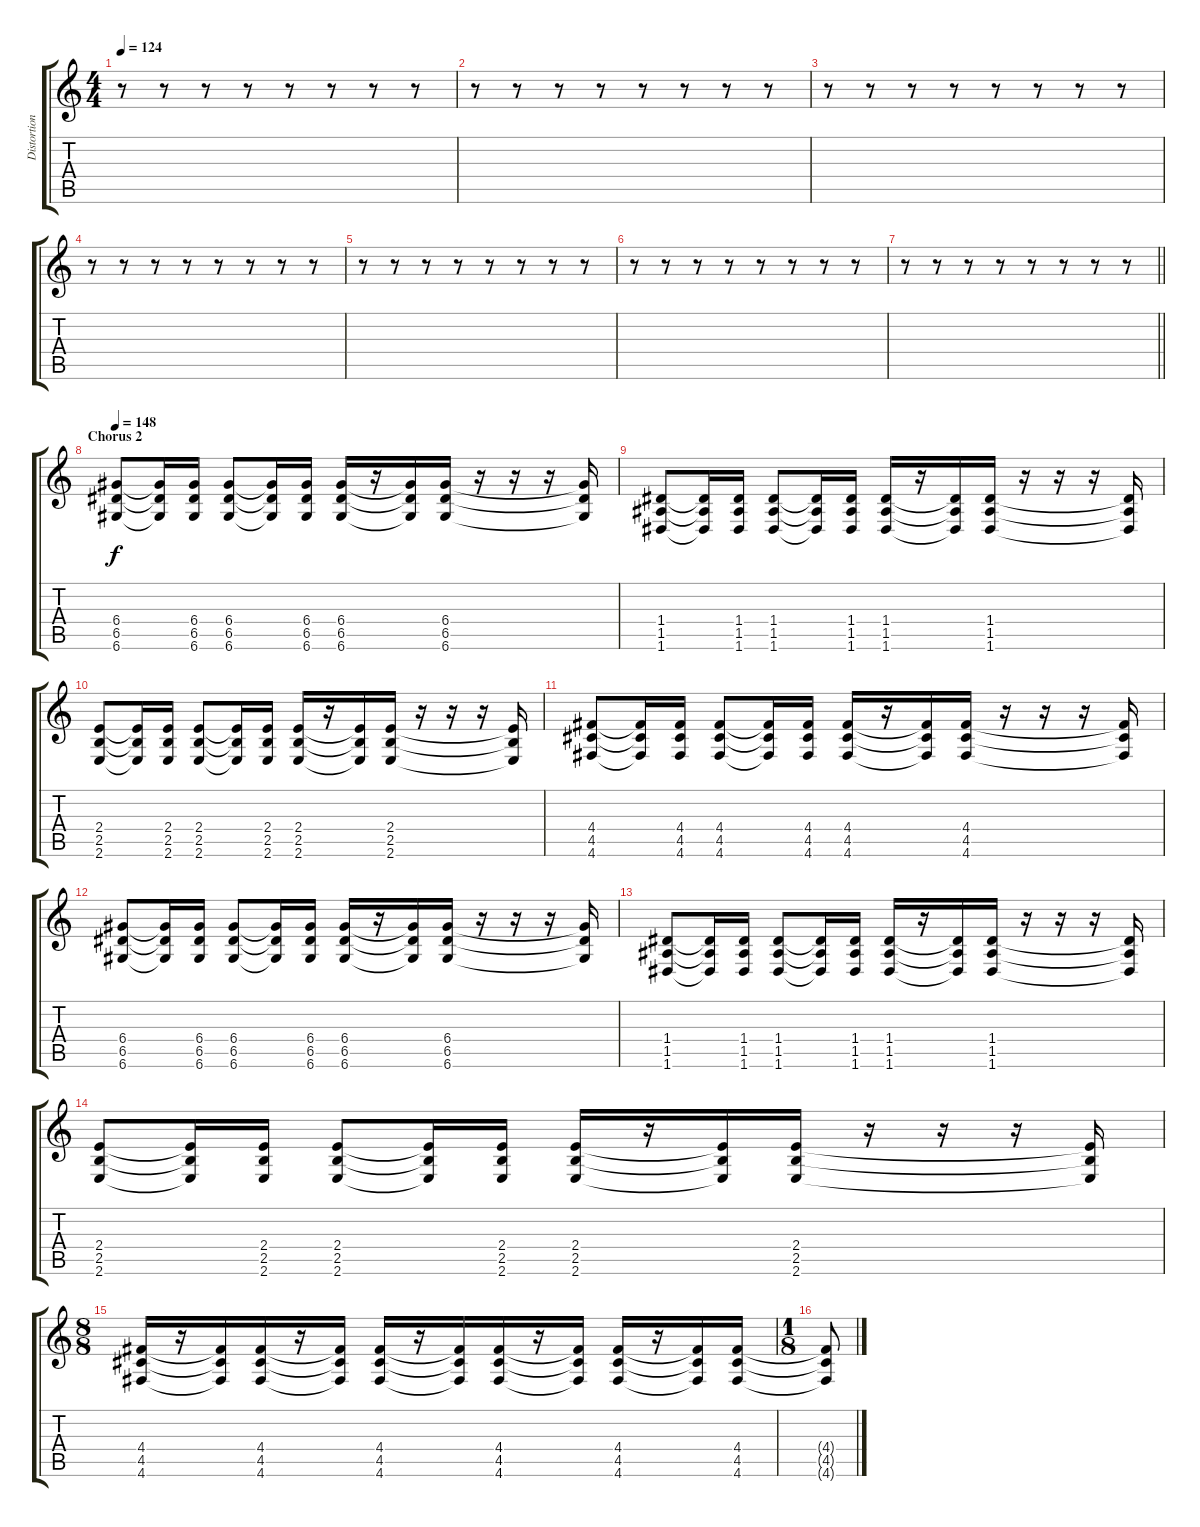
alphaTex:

\track ("Distortion 1" "Distortion") {instrument distortionguitar}
\staff {score tabs}
\tuning (E4 B3 G3 D3 A2 D2) {hide}
\ts (4 4)
\tempo 124
\clef g2
\ks c
r.8{dy f} r.8 r.8 r.8 r.8 r.8 r.8 r.8 |
r.8 r.8 r.8 r.8 r.8 r.8 r.8 r.8 |
r.8 r.8 r.8 r.8 r.8 r.8 r.8 r.8 |
r.8 r.8 r.8 r.8 r.8 r.8 r.8 r.8 |
r.8 r.8 r.8 r.8 r.8 r.8 r.8 r.8 |
r.8 r.8 r.8 r.8 r.8 r.8 r.8 r.8 |
\barLineRight lightlight
r.8 r.8 r.8 r.8 r.8 r.8 r.8 r.8 |
\section ("" "Chorus 2")
\tempo 148
(6.4 6.5 6.6).8 (6.4{t} 6.5{t} 6.6{t}).16 (6.4 6.5 6.6).16 (6.4 6.5 6.6).8 (6.4{t} 6.5{t} 6.6{t}).16 (6.4 6.5 6.6).16 (6.4 6.5 6.6).16 r.16 (6.4{t} 6.5{t} 6.6{t}).16 (6.4 6.5 6.6).16 r.16 r.16 r.16 (6.4{t} 6.5{t} 6.6{t}).16 |
(1.4 1.5 1.6).8 (1.4{t} 1.5{t} 1.6{t}).16 (1.4 1.5 1.6).16 (1.4 1.5 1.6).8 (1.4{t} 1.5{t} 1.6{t}).16 (1.4 1.5 1.6).16 (1.4 1.5 1.6).16 r.16 (1.4{t} 1.5{t} 1.6{t}).16 (1.4 1.5 1.6).16 r.16 r.16 r.16 (1.4{t} 1.5{t} 1.6{t}).16 |
(2.4 2.5 2.6).8 (2.4{t} 2.5{t} 2.6{t}).16 (2.4 2.5 2.6).16 (2.4 2.5 2.6).8 (2.4{t} 2.5{t} 2.6{t}).16 (2.4 2.5 2.6).16 (2.4 2.5 2.6).16 r.16 (2.4{t} 2.5{t} 2.6{t}).16 (2.4 2.5 2.6).16 r.16 r.16 r.16 (2.4{t} 2.5{t} 2.6{t}).16 |
(4.4 4.5 4.6).8 (4.4{t} 4.5{t} 4.6{t}).16 (4.4 4.5 4.6).16 (4.4 4.5 4.6).8 (4.4{t} 4.5{t} 4.6{t}).16 (4.4 4.5 4.6).16 (4.4 4.5 4.6).16 r.16 (4.4{t} 4.5{t} 4.6{t}).16 (4.4 4.5 4.6).16 r.16 r.16 r.16 (4.4{t} 4.5{t} 4.6{t}).16 |
(6.4 6.5 6.6).8 (6.4{t} 6.5{t} 6.6{t}).16 (6.4 6.5 6.6).16 (6.4 6.5 6.6).8 (6.4{t} 6.5{t} 6.6{t}).16 (6.4 6.5 6.6).16 (6.4 6.5 6.6).16 r.16 (6.4{t} 6.5{t} 6.6{t}).16 (6.4 6.5 6.6).16 r.16 r.16 r.16 (6.4{t} 6.5{t} 6.6{t}).16 |
(1.4 1.5 1.6).8 (1.4{t} 1.5{t} 1.6{t}).16 (1.4 1.5 1.6).16 (1.4 1.5 1.6).8 (1.4{t} 1.5{t} 1.6{t}).16 (1.4 1.5 1.6).16 (1.4 1.5 1.6).16 r.16 (1.4{t} 1.5{t} 1.6{t}).16 (1.4 1.5 1.6).16 r.16 r.16 r.16 (1.4{t} 1.5{t} 1.6{t}).16 |
(2.4 2.5 2.6).8 (2.4{t} 2.5{t} 2.6{t}).16 (2.4 2.5 2.6).16 (2.4 2.5 2.6).8 (2.4{t} 2.5{t} 2.6{t}).16 (2.4 2.5 2.6).16 (2.4 2.5 2.6).16 r.16 (2.4{t} 2.5{t} 2.6{t}).16 (2.4 2.5 2.6).16 r.16 r.16 r.16 (2.4{t} 2.5{t} 2.6{t}).16 |
\ts (8 8)
(4.4 4.5 4.6).16 r.16 (4.4{t} 4.5{t} 4.6{t}).16 (4.4 4.5 4.6).16 r.16 (4.4{t} 4.5{t} 4.6{t}).16 (4.4 4.5 4.6).16 r.16 (4.4{t} 4.5{t} 4.6{t}).16 (4.4 4.5 4.6).16 r.16 (4.4{t} 4.5{t} 4.6{t}).16 (4.4 4.5 4.6).16 r.16 (4.4{t} 4.5{t} 4.6{t}).16 (4.4 4.5 4.6).16 |
\ts (1 8)
(4.4{t} 4.5{t} 4.6{t}).8
